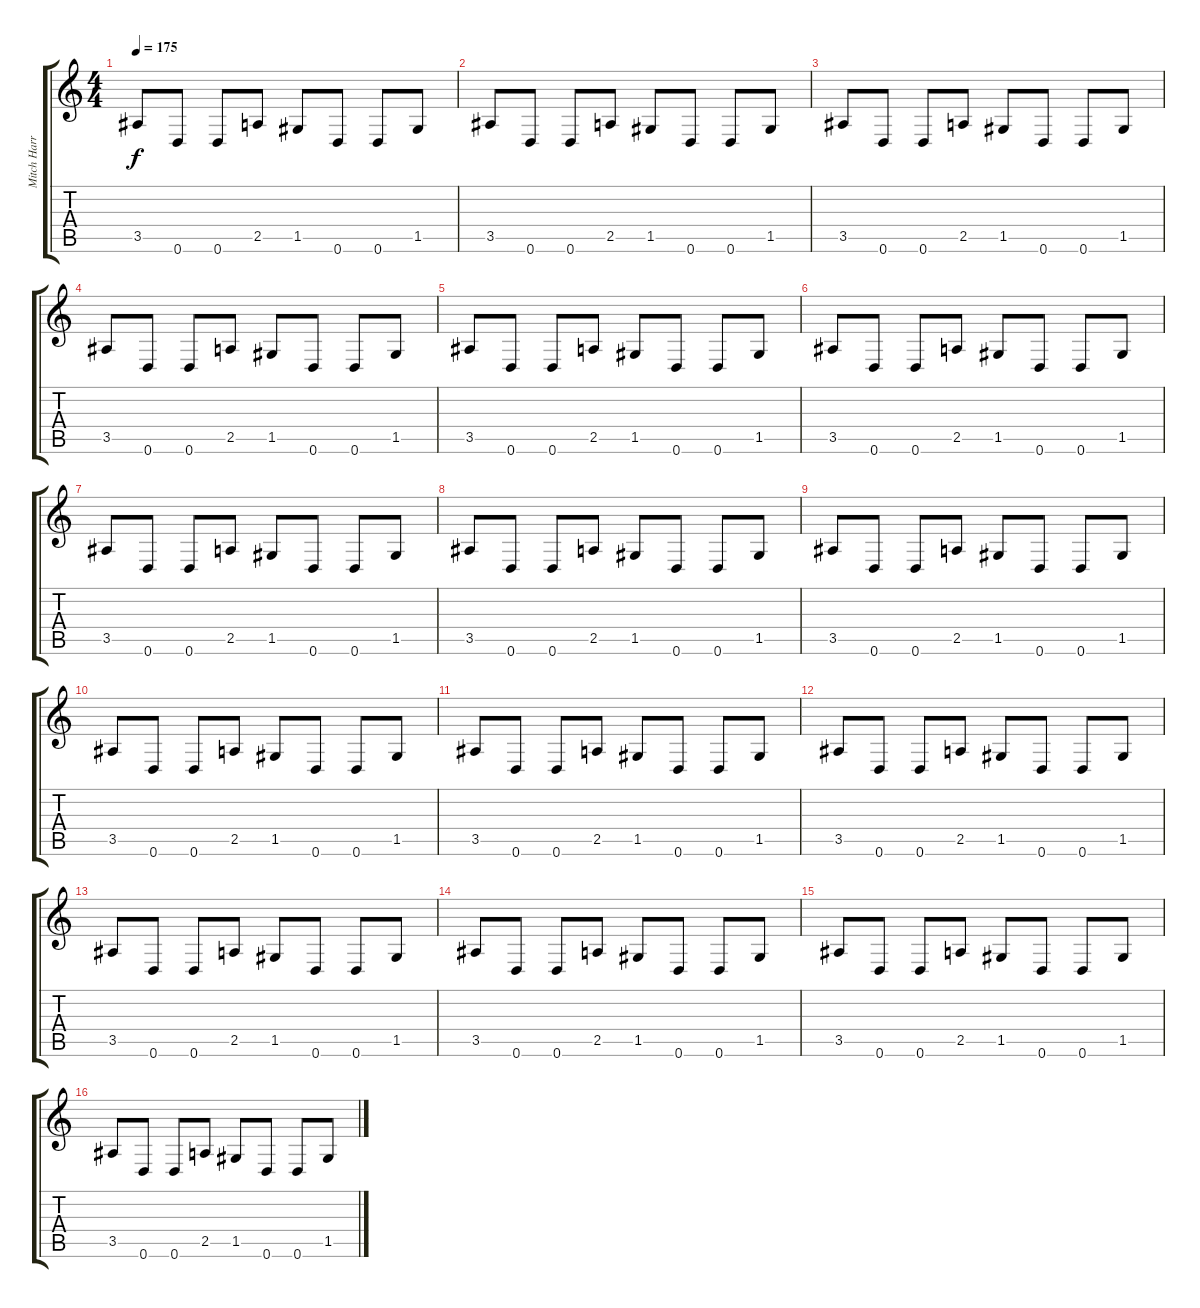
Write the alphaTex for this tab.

\track ("Mitch Harris (Guitar 1) " "Mitch Harr") {instrument distortionguitar}
\staff {score tabs}
\tuning (D4 A3 F3 C3 G2 D2) {hide}
\ts (4 4)
\tempo 175
\clef g2
\ks c
3.5.8{dy f instrument distortionguitar} 0.6.8 0.6.8 2.5.8 1.5.8 0.6.8 0.6.8 1.5.8 |
3.5.8 0.6.8 0.6.8 2.5.8 1.5.8 0.6.8 0.6.8 1.5.8 |
3.5.8 0.6.8 0.6.8 2.5.8 1.5.8 0.6.8 0.6.8 1.5.8 |
3.5.8 0.6.8 0.6.8 2.5.8 1.5.8 0.6.8 0.6.8 1.5.8 |
3.5.8 0.6.8 0.6.8 2.5.8 1.5.8 0.6.8 0.6.8 1.5.8 |
3.5.8 0.6.8 0.6.8 2.5.8 1.5.8 0.6.8 0.6.8 1.5.8 |
3.5.8 0.6.8 0.6.8 2.5.8 1.5.8 0.6.8 0.6.8 1.5.8 |
3.5.8 0.6.8 0.6.8 2.5.8 1.5.8 0.6.8 0.6.8 1.5.8 |
3.5.8 0.6.8 0.6.8 2.5.8 1.5.8 0.6.8 0.6.8 1.5.8 |
3.5.8 0.6.8 0.6.8 2.5.8 1.5.8 0.6.8 0.6.8 1.5.8 |
3.5.8 0.6.8 0.6.8 2.5.8 1.5.8 0.6.8 0.6.8 1.5.8 |
3.5.8 0.6.8 0.6.8 2.5.8 1.5.8 0.6.8 0.6.8 1.5.8 |
3.5.8 0.6.8 0.6.8 2.5.8 1.5.8 0.6.8 0.6.8 1.5.8 |
3.5.8 0.6.8 0.6.8 2.5.8 1.5.8 0.6.8 0.6.8 1.5.8 |
3.5.8 0.6.8 0.6.8 2.5.8 1.5.8 0.6.8 0.6.8 1.5.8 |
3.5.8 0.6.8 0.6.8 2.5.8 1.5.8 0.6.8 0.6.8 1.5.8
